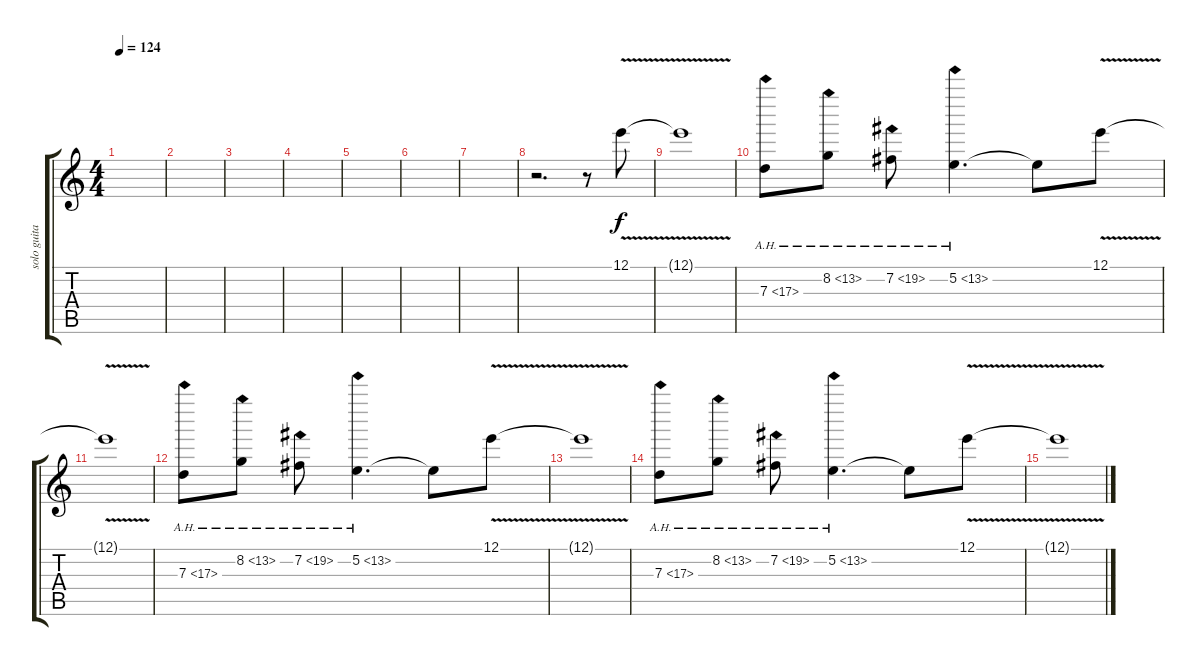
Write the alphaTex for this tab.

\track ("solo guitar" "solo guita") {instrument overdrivenguitar}
\staff {score tabs}
\tuning (E4 B3 G3 D3 A2 E2) {hide}
\ts (4 4)
\tempo 124
\clef g2
\ks c
|
|
|
|
|
|
|
r.2{d} r.8 12.1{v}.8 |
12.1{t}.1 |
7.3{ah 10}.8 8.2{ah 5}.8 7.2{ah 12}.8 5.2{ah 8}.4{d} 5.2{t}.8 12.1{v}.8 |
12.1{t}.1 |
7.3{ah 10}.8 8.2{ah 5}.8 7.2{ah 12}.8 5.2{ah 8}.4{d} 5.2{t}.8 12.1{v}.8 |
12.1{t}.1 |
7.3{ah 10}.8 8.2{ah 5}.8 7.2{ah 12}.8 5.2{ah 8}.4{d} 5.2{t}.8 12.1{v}.8 |
12.1{t}.1
